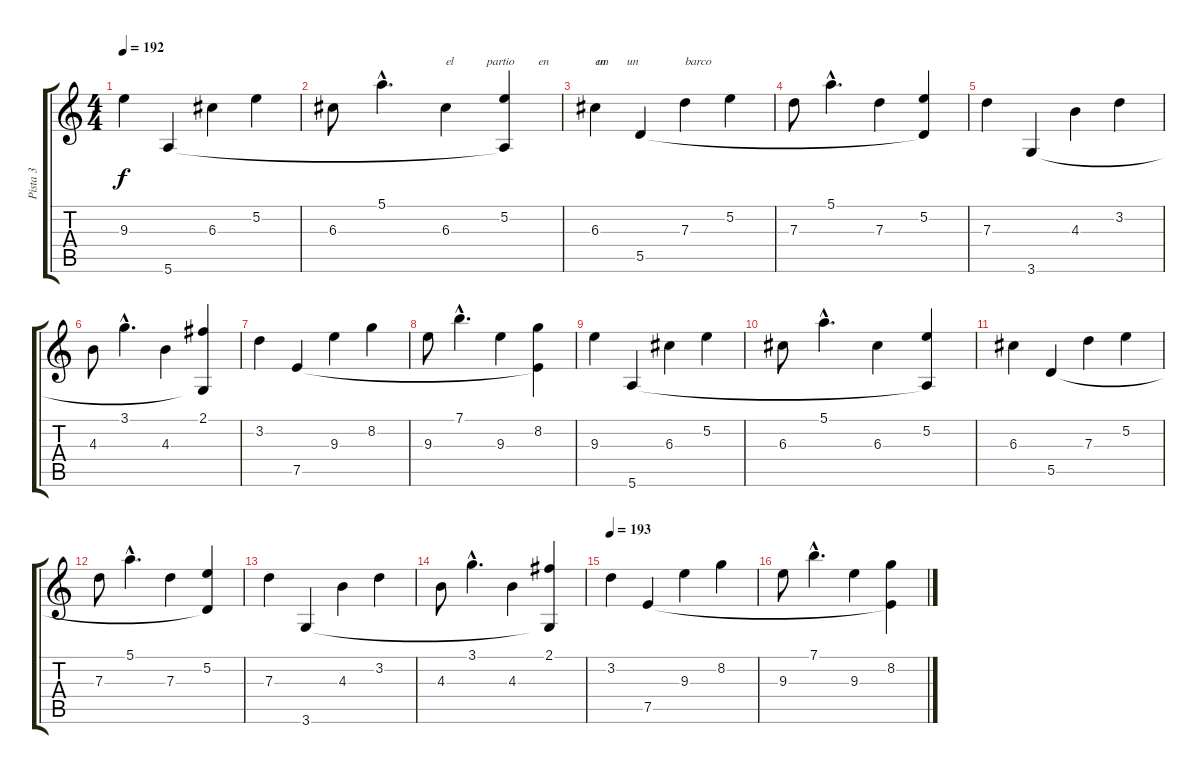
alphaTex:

\track ("Pista 3" "Pista 3") {instrument acousticguitarsteel}
\staff {score tabs}
\tuning (E4 B3 G3 D3 A2 E2) {hide}
\ts (4 4)
\tempo 192
\clef g2
\ks c
9.3.4{dy f} 5.6.4 6.3.4 5.2.4 |
6.3.8 5.1{hac}.4{d} 6.3.4{txt "el           partio        en                un"} (5.2 5.6{t}).4 |
6.3.4{txt "en       un"} 5.5.4 7.3.4{txt "barco"} 5.2.4 |
7.3.8 5.1{hac}.4{d} 7.3.4 (5.2 5.5{t}).4 |
7.3.4 3.6.4 4.3.4 3.2.4 |
4.3.8 3.1{hac}.4{d} 4.3.4 (2.1 3.6{t}).4 |
3.2.4 7.5.4 9.3.4 8.2.4 |
9.3.8 7.1{hac}.4{d} 9.3.4 (8.2 7.5{t}).4 |
9.3.4 5.6.4 6.3.4 5.2.4 |
6.3.8 5.1{hac}.4{d} 6.3.4 (5.2 5.6{t}).4 |
6.3.4 5.5.4 7.3.4 5.2.4 |
7.3.8 5.1{hac}.4{d} 7.3.4 (5.2 5.5{t}).4 |
7.3.4 3.6.4 4.3.4 3.2.4 |
4.3.8 3.1{hac}.4{d} 4.3.4 (2.1 3.6{t}).4 |
\tempo 193
3.2.4 7.5.4 9.3.4 8.2.4 |
9.3.8 7.1{hac}.4{d} 9.3.4 (8.2 7.5{t}).4
